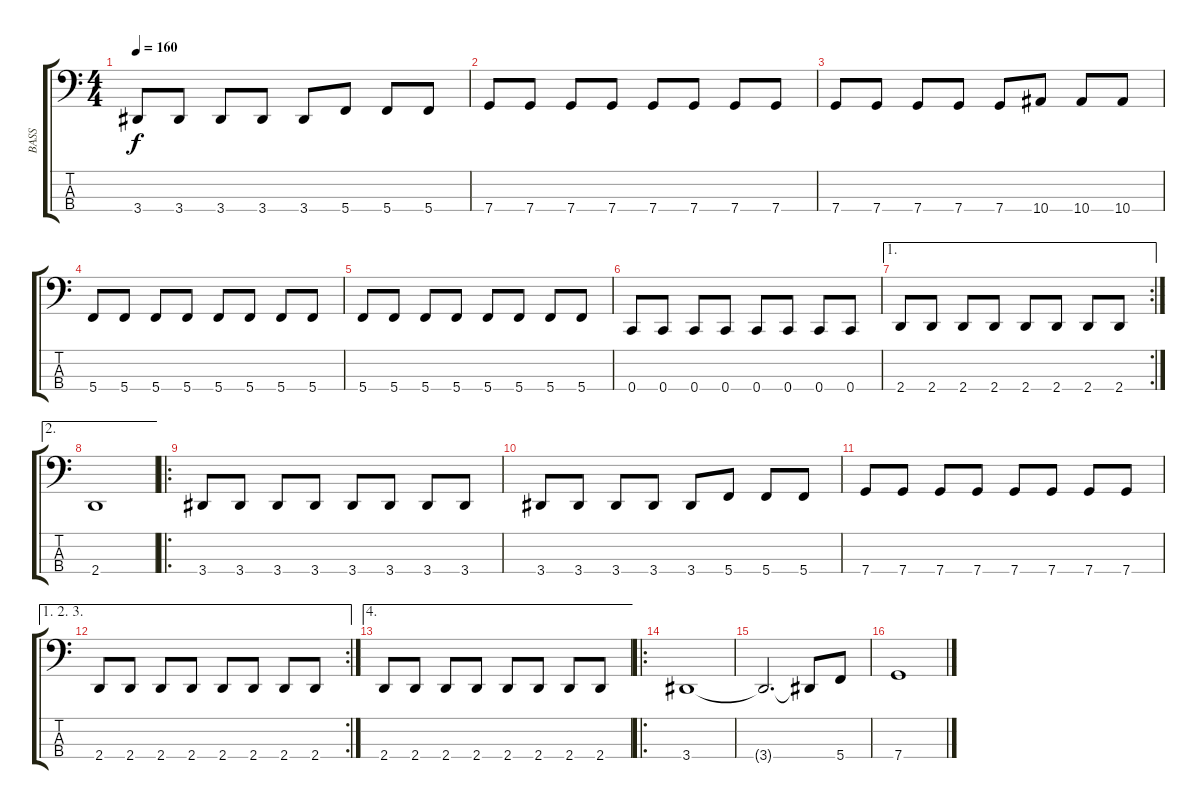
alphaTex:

\track ("BASS" "BASS") {instrument electricbasspick}
\staff {score tabs}
\tuning (F2 C2 G1 C1) {hide}
\ts (4 4)
\tempo 160
\clef f4
\ks c
3.4.8{dy f} 3.4.8 3.4.8 3.4.8 3.4.8 5.4.8 5.4.8 5.4.8 |
7.4.8 7.4.8 7.4.8 7.4.8 7.4.8 7.4.8 7.4.8 7.4.8 |
7.4.8 7.4.8 7.4.8 7.4.8 7.4.8 10.4.8 10.4.8 10.4.8 |
5.4.8 5.4.8 5.4.8 5.4.8 5.4.8 5.4.8 5.4.8 5.4.8 |
5.4.8 5.4.8 5.4.8 5.4.8 5.4.8 5.4.8 5.4.8 5.4.8 |
0.4.8 0.4.8 0.4.8 0.4.8 0.4.8 0.4.8 0.4.8 0.4.8 |
\ae 1
\rc 2
2.4.8 2.4.8 2.4.8 2.4.8 2.4.8 2.4.8 2.4.8 2.4.8 |
\ae 2
2.4.1 |
\ro
3.4.8 3.4.8 3.4.8 3.4.8 3.4.8 3.4.8 3.4.8 3.4.8 |
3.4.8 3.4.8 3.4.8 3.4.8 3.4.8 5.4.8 5.4.8 5.4.8 |
7.4.8 7.4.8 7.4.8 7.4.8 7.4.8 7.4.8 7.4.8 7.4.8 |
\ae (1 2 3)
\rc 2
2.4.8 2.4.8 2.4.8 2.4.8 2.4.8 2.4.8 2.4.8 2.4.8 |
\ae 4
2.4.8 2.4.8 2.4.8 2.4.8 2.4.8 2.4.8 2.4.8 2.4.8 |
\ro
3.4.1 |
3.4{t}.2{d} 3.4{t}.8 5.4.8 |
7.4.1
